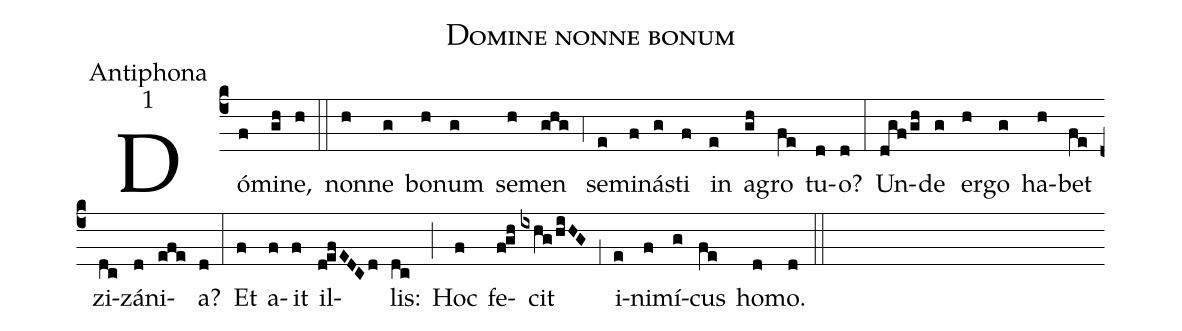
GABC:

name:Domine nonne bonum;
office-part:Antiphona;
mode:1;
%%
(c4) Dó(f)mi(gh)ne,(h) (::) non(h)ne(g) bo(h)num(g) se(h)men(ghg) (;4) se(e)mi(f)ná(g)sti(f) in(e) a(gh)gro(fe) tu(d)o?(d) (:) Un(dgf/gh)de(g) er(h)go(g) ha(h)bet(fe) zi(dc)zá(d)ni(efe)a?(d) (:) Et(f) a(f)it(f) il(d!efEDCd)lis:(dc) (;) Hoc(f) fe(f!gh)cit(ixhg/hiHG) (;1) i(e)ni(f)mí(g)cus(fe) ho(d)mo.(d) (::)
